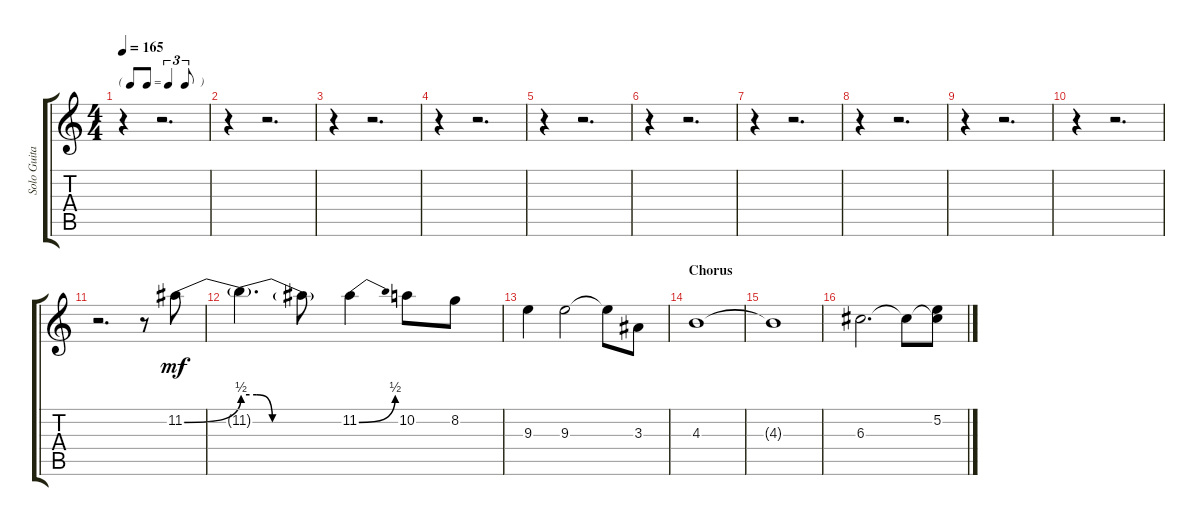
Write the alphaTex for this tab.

\track ("Solo Guitar" "Solo Guita") {instrument overdrivenguitar}
\staff {score tabs}
\tuning (E4 B3 G3 D3 A2 E2) {hide}
\ts (4 4)
\tf triplet8th
\tempo 165
\clef g2
\ks c
r.4{dy mf} r.2{d} |
r.4 r.2{d} |
r.4 r.2{d} |
r.4 r.2{d} |
r.4 r.2{d} |
r.4 r.2{d} |
r.4 r.2{d} |
r.4 r.2{d} |
r.4 r.2{d} |
r.4 r.2{d} |
r.2{d} r.8 11.2{be (bend 0 0 60 2)}.8 |
11.2{be (custom 0 2 15 2 30 0 60 0) t}.4{d} 11.2{be (hold 0 0 60 0) t}.8 11.2{be (bend 0 0 60 2)}.4 10.2.8 8.2.8 |
9.3.4 9.3.2 9.3{t}.8 3.3.8 |
\section ("" "Chorus")
4.3.1 |
4.3{t}.1 |
6.3.2{d} 6.3{t}.8 (5.2 6.3{t}).8
